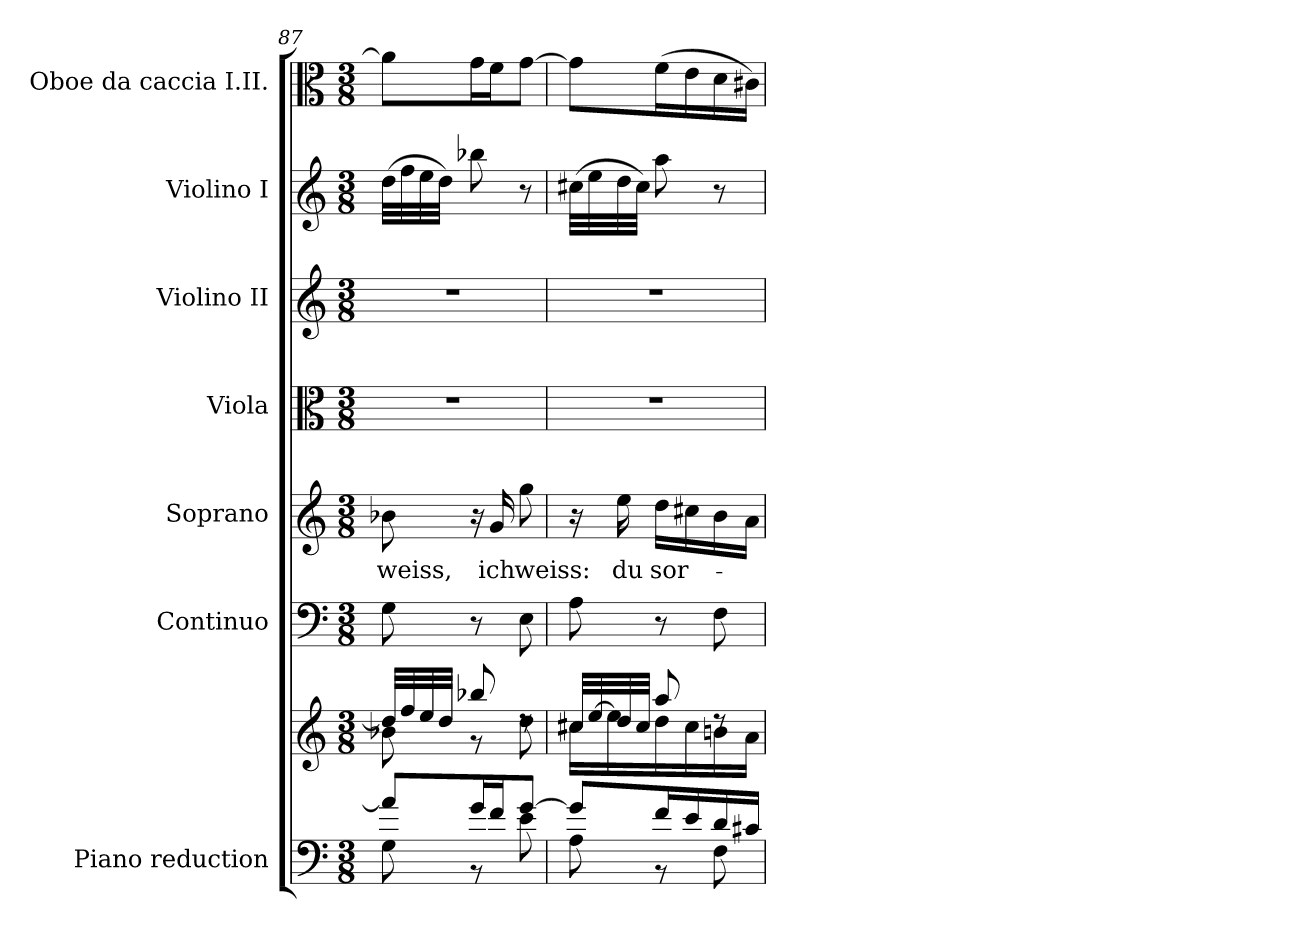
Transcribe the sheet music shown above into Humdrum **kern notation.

**kern	**kern	**kern	**kern	**text	**kern	**kern	**kern	**kern
*part7	*part7	*part6	*part5	*part5	*part4	*part3	*part2	*part1
*staff8	*staff7	*staff6	*staff5	*staff5	*staff4	*staff3	*staff2	*staff1
*I"Piano reduction	*	*I"Continuo	*I"Soprano	*	*I"Viola	*I"Violino II	*I"Violino I	*I"Oboe da caccia I.II.
*I'Pno	*	*	*	*	*I'Vla	*I'Vln	*I'Vln	*I'Ob
*clefF4	*clefG2	*clefF4	*clefG2	*	*clefC3	*clefG2	*clefG2	*clefC3
*k[]	*k[]	*k[]	*k[]	*	*k[]	*k[]	*k[]	*k[]
*M3/8	*M3/8	*M3/8	*M3/8	*	*M3/8	*M3/8	*M3/8	*M3/8
=87	=87	=87	=87	=87	=87	=87	=87	=87
*^	*^	*	*	*	*	*	*	*
!	!	!	!	!	!	!LO:LY:b	!	!	!	!
8a/L]	8G\	32dd/LLL]	8b-X\	8G\	8b-X\	weiss,	4.r	4.r	(>32dd\LLL	8a\L]
.	.	32ff/	.	.	.	.	.	.	32ff\	.
.	.	32ee/	.	.	.	.	.	.	32ee\	.
.	.	32dd/JJJ	.	.	.	.	.	.	32dd\JJJ)	.
16g/L	8r	8bb-X/	8r	8r	16r	.	.	.	8bb-X\	16g\L
!	!	!	!	!	!	!LO:LY:b	!	!	!	!
16f/J	.	.	.	.	16g/	ich	.	.	.	16f\J
!	!	!	!	!	!	!LO:LY:b	!	!	!	!
[8g/J	8e\	8rdd	8dd\	8E\	8gg\	weiss:	.	.	8r	[8g\J
!!LO:PB:g=z
=88	=88	=88	=88	=88	=88	=88	=88	=88	=88	=88
8g/L]	8A\	32cc#X/LLL	16cc#\LL	8A\	16r	.	4.r	4.r	(>32cc#X\LLL	8g\L]
.	.	[32ee/	.	.	.	.	.	.	32ee\	.
!	!	!	!	!	!	!LO:LY:b	!	!	!	!
.	.	32dd/	16ee\]	.	16ee\	du	.	.	32dd\	.
.	.	32cc#/JJJ	.	.	.	.	.	.	32cc#\JJJ)	.
!	!	!	!	!	!	!LO:LY:b	!	!	!	!
16f/L	8r	8aa/	16dd\	8r	16dd\LL	sor-	.	.	8aa\	(>16f\L
16e/	.	.	16cc#\	.	16cc#X\	.	.	.	.	16e\
16d/	8F\	8rdd	16bn\	8F\	16b\	.	.	.	8r	16d\
16c#X/JJ	.	.	16a\JJ	.	16a\JJ	.	.	.	.	16c#X\JJ)
*v	*v	*	*	*	*	*	*	*	*	*
*	*v	*v	*	*	*	*	*	*	*
=	=	=	=	=	=	=	=	=
*-	*-	*-	*-	*-	*-	*-	*-	*-
